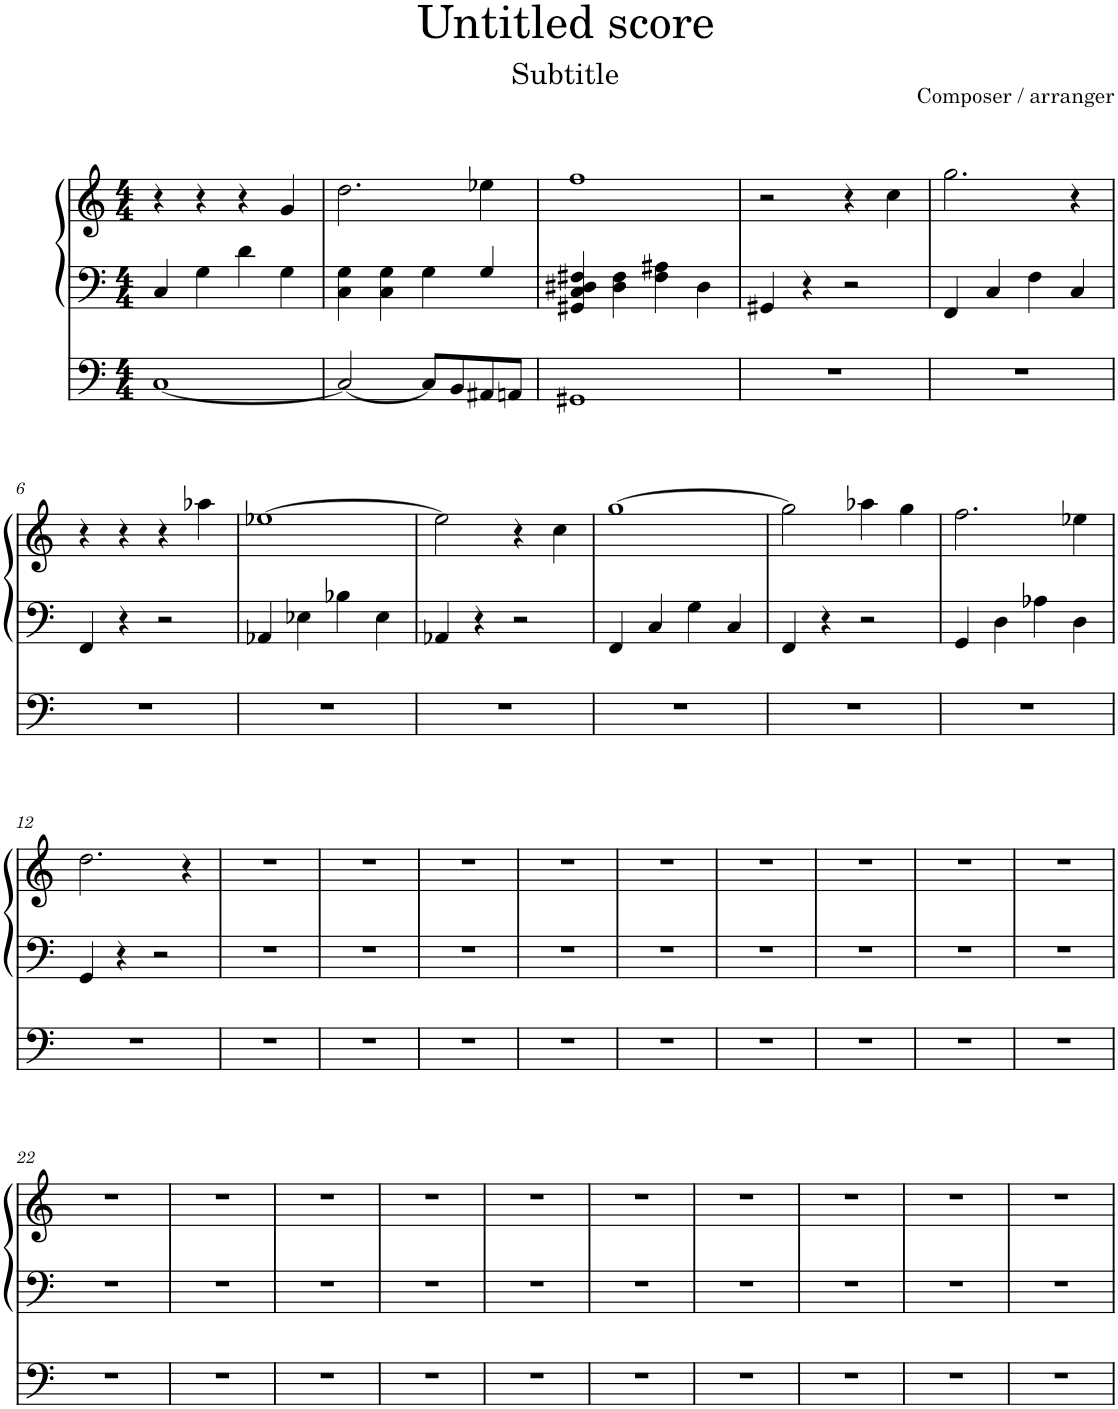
**kern	**kern	**kern
*part1	*part1	*part1
*staff3	*staff2	*staff1
*I"Organ	*	*
*I'Org.	*	*
*clefF4	*clefF4	*clefG2
*k[]	*k[]	*k[]
*M4/4	*M4/4	*M4/4
=1	=1	=1
[1C	4C/	4r
.	4G\	4r
.	4d\	4r
.	4G\	4g/
=2	=2	=2
2C/_	4C\ 4G\	2.dd\
.	4C\ 4G\	.
8C/L]	4G\	.
8BB/	.	.
8AA#X/	4G/	4ee-X\
8AAn/J	.	.
=3	=3	=3
1GG#X	4GG#X/ 4C/ 4D#X/ 4F#X/	1ff
.	4D#\ 4F#\	.
.	4F#\ 4A#X\	.
.	4D#\	.
=4	=4	=4
1r	4GG#X/	2r
.	4r	.
.	2r	4r
.	.	4cc\
=5	=5	=5
1r	4FF/	2.gg\
.	4C/	.
.	4F\	.
.	4C/	4r
!!LO:LB:g=z
=6	=6	=6
1r	4FF/	4r
.	4r	4r
.	2r	4r
.	.	4aa-X\
=7	=7	=7
1r	4AA-X/	[1ee-X
.	4E-X\	.
.	4B-X\	.
.	4E-\	.
=8	=8	=8
1r	4AA-X/	2ee-\]
.	4r	.
.	2r	4r
.	.	4cc\
=9	=9	=9
1r	4FF/	[1gg
.	4C/	.
.	4G\	.
.	4C/	.
=10	=10	=10
1r	4FF/	2gg\]
.	4r	.
.	2r	4aa-X\
.	.	4gg\
=11	=11	=11
1r	4GG/	2.ff\
.	4D\	.
.	4A-X\	.
.	4D\	4ee-X\
!!LO:LB:g=z
=12	=12	=12
1r	4GG/	2.dd\
.	4r	.
.	2r	.
.	.	4r
=13	=13	=13
1r	1r	1r
=14	=14	=14
1r	1r	1r
=15	=15	=15
1r	1r	1r
=16	=16	=16
1r	1r	1r
=17	=17	=17
1r	1r	1r
=18	=18	=18
1r	1r	1r
=19	=19	=19
1r	1r	1r
=20	=20	=20
1r	1r	1r
=21	=21	=21
1r	1r	1r
!!LO:LB:g=z
=22	=22	=22
1r	1r	1r
=23	=23	=23
1r	1r	1r
=24	=24	=24
1r	1r	1r
=25	=25	=25
1r	1r	1r
=26	=26	=26
1r	1r	1r
=27	=27	=27
1r	1r	1r
=28	=28	=28
1r	1r	1r
=29	=29	=29
1r	1r	1r
=30	=30	=30
1r	1r	1r
=31	=31	=31
1r	1r	1r
=	=	=
*-	*-	*-
